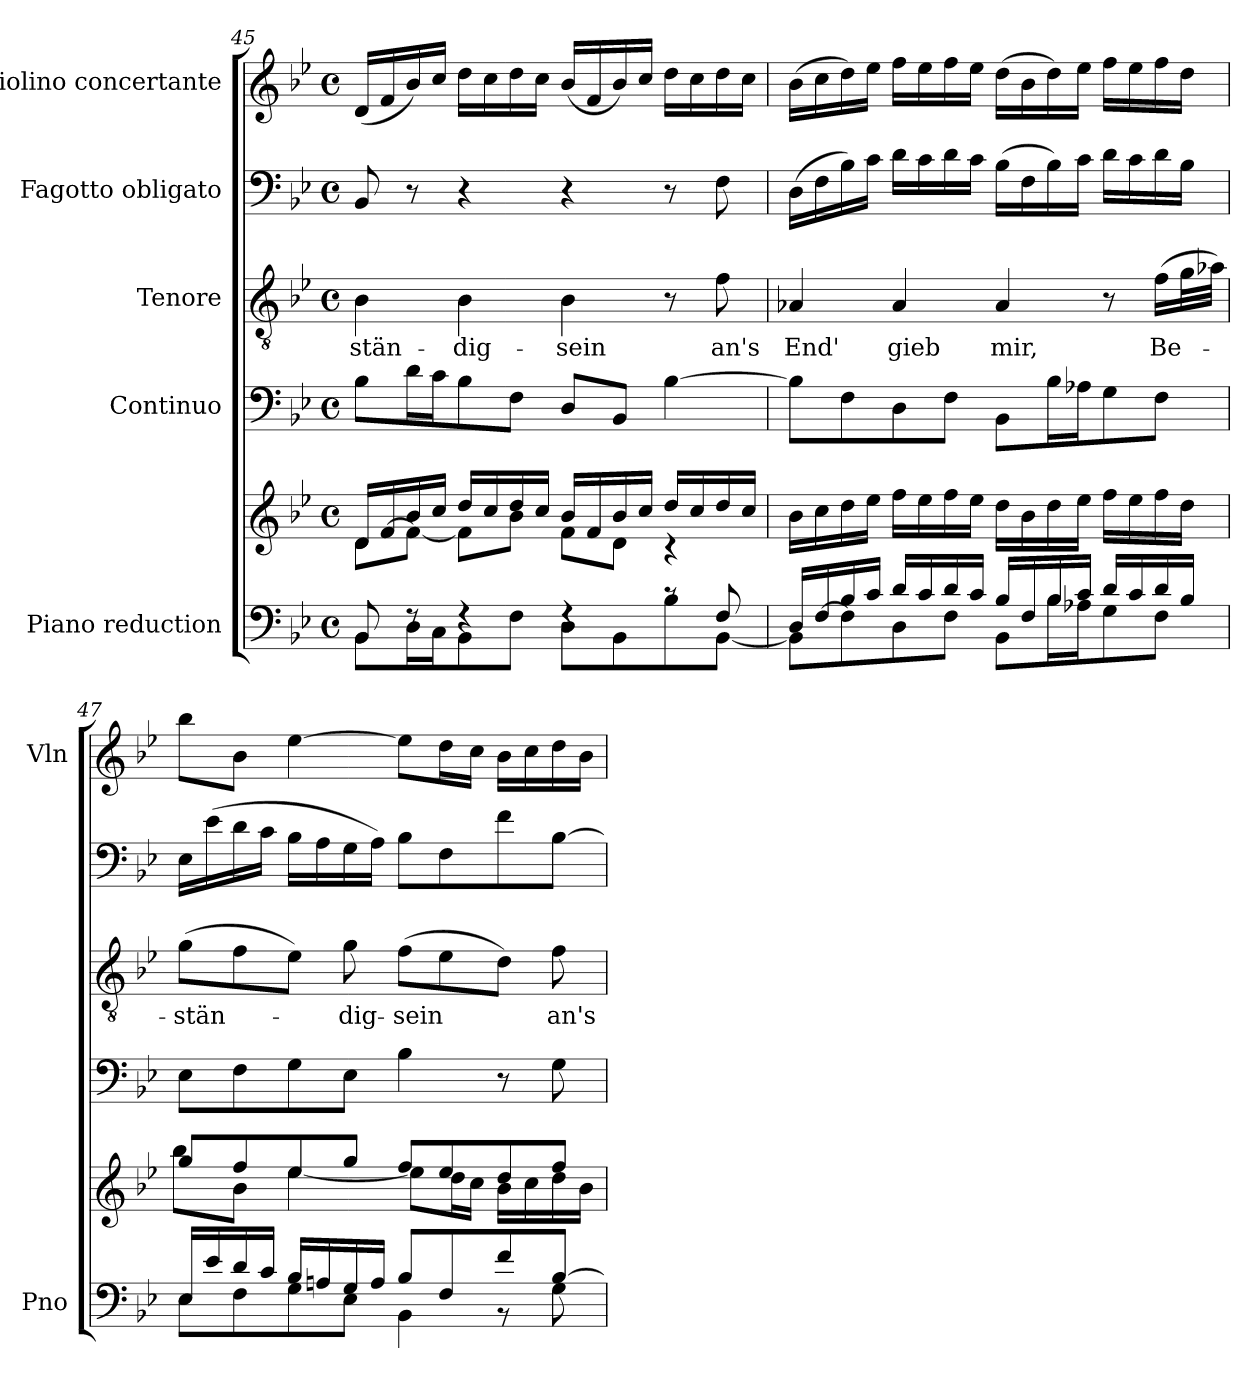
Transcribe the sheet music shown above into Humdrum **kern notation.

**kern	**kern	**kern	**kern	**text	**kern	**kern
*part5	*part5	*part4	*part3	*part3	*part2	*part1
*staff6	*staff5	*staff4	*staff3	*staff3	*staff2	*staff1
*I"Piano reduction	*	*I"Continuo	*I"Tenore	*	*I"Fagotto obligato	*I"Violino concertante
*I'Pno	*	*	*	*	*	*I'Vln
!!LO:LB:g=z
*clefF4	*clefG2	*clefF4	*clefGv2	*	*clefF4	*clefG2
*k[b-e-]	*k[b-e-]	*k[b-e-]	*k[b-e-]	*	*k[b-e-]	*k[b-e-]
*M4/4	*M4/4	*M4/4	*M4/4	*	*M4/4	*M4/4
*met(c)	*met(c)	*met(c)	*met(c)	*	*met(c)	*met(c)
=45	=45	=45	=45	=45	=45	=45
*^	*^	*	*	*	*	*
!	!	!	!	!	!	!LO:LY:b	!	!
8BB-/	8BB-\L	16d/LL	8d\L	8B-\L	4B-\	-stän-	8BB-/	(<16d/LL
.	.	[16f/	.	.	.	.	.	16f/
8rF	16D\L	16b-/	8f\J_	16d\L	.	.	8r	16b-/)
.	16C\J	16cc/JJ	.	16c\J	.	.	.	16cc/JJ
!	!	!	!	!	!	!LO:LY:b	!	!
4rF	8BB-\	16dd/LL	8f\L]	8B-\	4B-\	-dig-	4r	16dd\LL
.	.	16cc/	.	.	.	.	.	16cc\
.	8F\J	16dd/	8b-\J	8F\J	.	.	.	16dd\
.	.	16cc/JJ	.	.	.	.	.	16cc\JJ
!	!	!	!	!	!	!LO:LY:b	!	!
4rF	8D\L	16b-/LL	8f\L	8D/L	4B-\	-sein	4r	(<16b-/LL
.	.	16f/	.	.	.	.	.	16f/
.	8BB-\	16b-/	8d\J	8BB-/J	.	.	.	16b-/)
.	.	16cc/JJ	.	.	.	.	.	16cc/JJ
8rc	8B-\	16dd/LL	4r	[4B-\	8r	.	8r	16dd\LL
.	.	16cc/	.	.	.	.	.	16cc\
!	!	!	!	!	!	!LO:LY:b	!	!
8F/	[8BB-\J	16dd/	.	.	8f\	an's	8F\	16dd\
.	.	16cc/JJ	.	.	.	.	.	16cc\JJ
*	*	*v	*v	*	*	*	*	*
=46	=46	=46	=46	=46	=46	=46	=46
!	!	!	!	!	!LO:LY:b	!	!
16D/LL	8BB-\L]	16b-\LL	8B-\L]	4A-X/	End'	(>16D\LL	(>16b-\LL
[16F/	.	16cc\	.	.	.	16F\	16cc\
16B-/	8F\]	16dd\	8F\	.	.	16B-\)	16dd\)
16c/JJ	.	16ee-\JJ	.	.	.	16c\JJ	16ee-\JJ
!	!	!	!	!	!LO:LY:b	!	!
16d/LL	8D\	16ff\LL	8D\	4A-/	gieb	16d\LL	16ff\LL
16c/	.	16ee-\	.	.	.	16c\	16ee-\
16d/	8F\J	16ff\	8F\J	.	.	16d\	16ff\
16c/JJ	.	16ee-\JJ	.	.	.	16c\JJ	16ee-\JJ
!	!	!	!	!	!LO:LY:b	!	!
16B-/LL	8BB-\L	16dd\LL	8BB-\L	4A-/	mir,	(>16B-\LL	(>16dd\LL
16F/	.	16b-\	.	.	.	16F\	16b-\
16B-/	16B-\L	16dd\	16B-\L	.	.	16B-\)	16dd\)
16c/JJ	16A-X\J	16ee-\JJ	16A-X\J	.	.	16c\JJ	16ee-\JJ
16d/LL	8G\	16ff\LL	8G\	8r	.	16d\LL	16ff\LL
16c/	.	16ee-\	.	.	.	16c\	16ee-\
!	!	!	!	!	!LO:LY:b	!	!
16d/	8F\J	16ff\	8F\J	(>16f\LL	Be-	16d\	16ff\
16B-/JJ	.	16dd\JJ	.	32g\L	.	16B-\JJ	16dd\JJ
.	.	.	.	32a-X\JJJ)	.	.	.
=47	=47	=47	=47	=47	=47	=47	=47
*	*	*^	*	*	*	*	*
!	!	!	!	!	!	!LO:LY:b	!	!
16E-/LL	8E-\L	8gg/L	8bb-\L	8E-\L	(>8g\L	-stän-	16E-\LL	8bb-\L
16e-/	.	.	.	.	.	.	(>16e-\	.
16d/	8F\	8ff/	8b-\J	8F\	8f\	.	16d\	8b-\J
16c/JJ	.	.	.	.	.	.	16c\JJ	.
16B-/LL	8G\	8ee-/	[4ee-\	8G\	8e-\J)	.	16B-\LL	[4ee-\
16An/	.	.	.	.	.	.	16A\	.
!	!	!	!	!	!	!LO:LY:b	!	!
16G/	8E-\J	8gg/J	.	8E-\J	8g\	-dig-	16G\	.
16A/JJ	.	.	.	.	.	.	16A\JJ)	.
!	!	!	!	!	!	!LO:LY:b	!	!
8B-/L	4BB-\	8ff/L	8ee-\L]	4B-\	(>8f\L	-sein	8B-\L	8ee-\L]
8F/	.	8ee-/	16dd\L	.	8e-\	.	8F\	16dd\L
.	.	.	16cc\JJ	.	.	.	.	16cc\JJ
8f/	8r	8dd/	16b-\LL	8r	8d\J)	.	8f\	16b-\LL
.	.	.	16cc\	.	.	.	.	16cc\
!	!	!	!	!	!	!LO:LY:b	!	!
[8B-/J	8G\	8ff/J	16dd\	8G\	8f\	an's	[8B-\J	16dd\
.	.	.	16b-\JJ	.	.	.	.	16b-\JJ
*v	*v	*	*	*	*	*	*	*
*	*v	*v	*	*	*	*	*
=	=	=	=	=	=	=
*-	*-	*-	*-	*-	*-	*-
